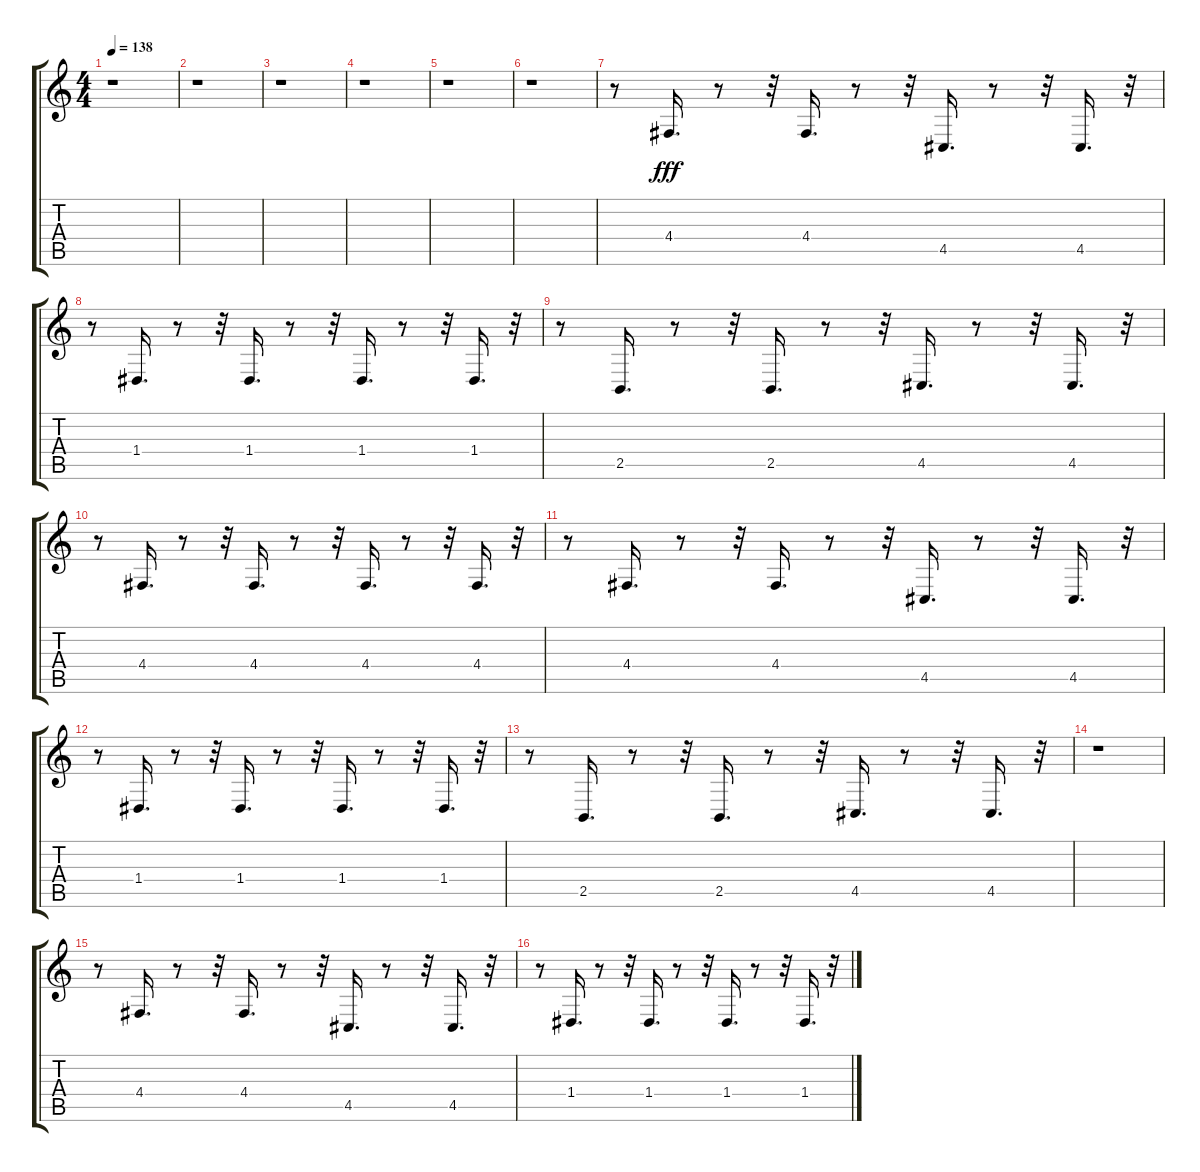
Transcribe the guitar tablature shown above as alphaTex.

\track "" {instrument percussiveorgan}
\staff {score tabs}
\tuning (E4 B3 G3 D3 A2 E2) {hide}
\ts (4 4)
\tempo 138
\clef g2
\ks c
r.1{dy fff} |
r.1 |
r.1 |
r.1 |
r.1 |
r.1 |
r.8 4.4.16{d} r.8 r.32 4.4.16{d} r.8 r.32 4.5.16{d} r.8 r.32 4.5.16{d} r.32 |
r.8 1.4.16{d} r.8 r.32 1.4.16{d} r.8 r.32 1.4.16{d} r.8 r.32 1.4.16{d} r.32 |
r.8 2.5.16{d} r.8 r.32 2.5.16{d} r.8 r.32 4.5.16{d} r.8 r.32 4.5.16{d} r.32 |
r.8 4.4.16{d} r.8 r.32 4.4.16{d} r.8 r.32 4.4.16{d} r.8 r.32 4.4.16{d} r.32 |
r.8 4.4.16{d} r.8 r.32 4.4.16{d} r.8 r.32 4.5.16{d} r.8 r.32 4.5.16{d} r.32 |
r.8 1.4.16{d} r.8 r.32 1.4.16{d} r.8 r.32 1.4.16{d} r.8 r.32 1.4.16{d} r.32 |
r.8 2.5.16{d} r.8 r.32 2.5.16{d} r.8 r.32 4.5.16{d} r.8 r.32 4.5.16{d} r.32 |
r.1 |
r.8 4.4.16{d} r.8 r.32 4.4.16{d} r.8 r.32 4.5.16{d} r.8 r.32 4.5.16{d} r.32 |
r.8 1.4.16{d} r.8 r.32 1.4.16{d} r.8 r.32 1.4.16{d} r.8 r.32 1.4.16{d} r.32
